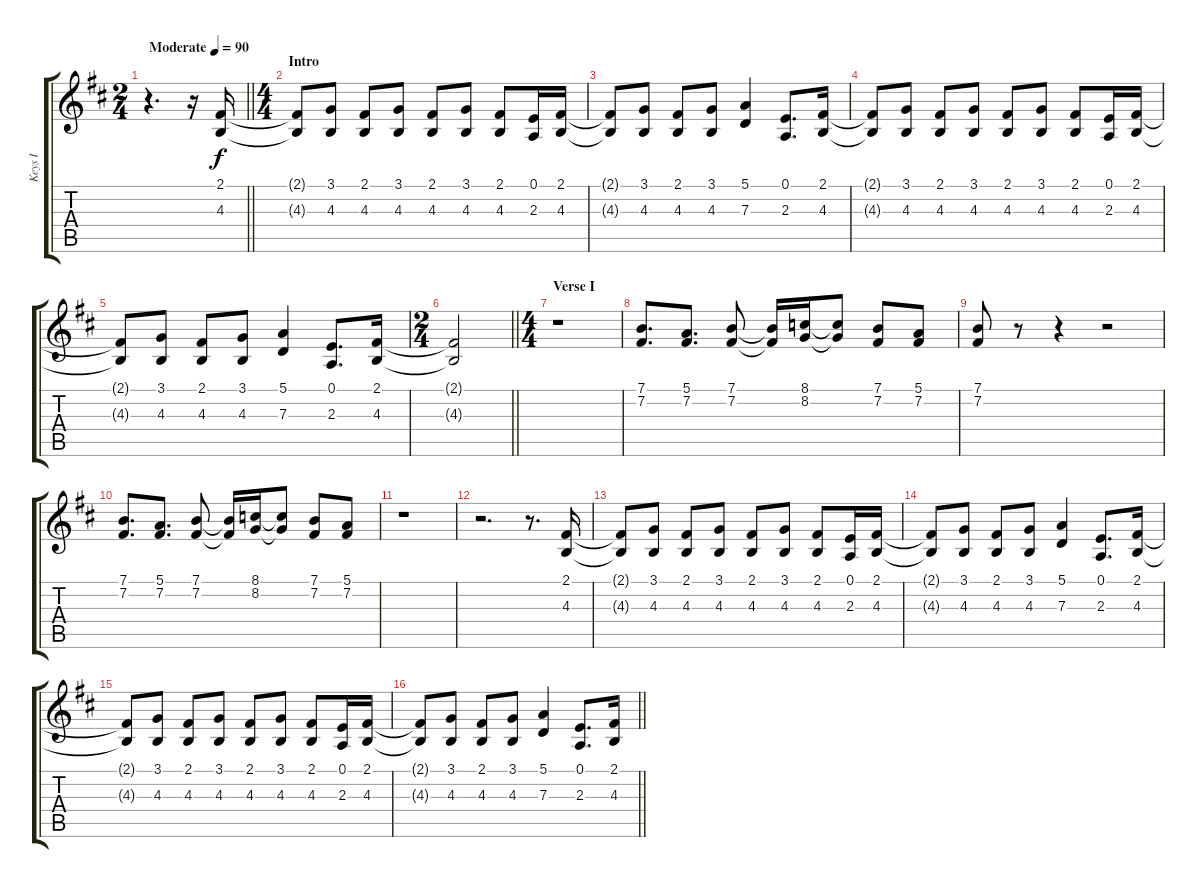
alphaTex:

\track ("Keys I" "Keys I") {instrument lead2sawtooth}
\staff {score tabs}
\tuning (E4 B3 G3 D3 A2 E2) {hide}
\ts (2 4)
\tempo (90 "Moderate")
\clef g2
\barLineRight lightlight
\ks bminor
r.4{d dy f instrument lead2sawtooth} r.16 (2.1 4.3).16 |
\ts (4 4)
\section ("" "Intro")
(2.1{t} 4.3{t}).8 (3.1 4.3).8 (2.1 4.3).8 (3.1 4.3).8 (2.1 4.3).8 (3.1 4.3).8 (2.1 4.3).8 (0.1 2.3).16 (2.1 4.3).16 |
(2.1{t} 4.3{t}).8 (3.1 4.3).8 (2.1 4.3).8 (3.1 4.3).8 (5.1 7.3).4 (0.1 2.3).8{d} (2.1 4.3).16 |
(2.1{t} 4.3{t}).8 (3.1 4.3).8 (2.1 4.3).8 (3.1 4.3).8 (2.1 4.3).8 (3.1 4.3).8 (2.1 4.3).8 (0.1 2.3).16 (2.1 4.3).16 |
(2.1{t} 4.3{t}).8 (3.1 4.3).8 (2.1 4.3).8 (3.1 4.3).8 (5.1 7.3).4 (0.1 2.3).8{d} (2.1 4.3).16 |
\ts (2 4)
\barLineRight lightlight
(2.1{t} 4.3{t}).2 |
\ts (4 4)
\section ("" "Verse I")
r.1 |
(7.1 7.2).8{d} (5.1 7.2).8{d} (7.1 7.2).8 (7.1{t} 7.2{t}).16 (8.1 8.2).16 (8.1{t} 8.2{t}).8 (7.1 7.2).8 (5.1 7.2).8 |
(7.1 7.2).8 r.8 r.4 r.2 |
(7.1 7.2).8{d} (5.1 7.2).8{d} (7.1 7.2).8 (7.1{t} 7.2{t}).16 (8.1 8.2).16 (8.1{t} 8.2{t}).8 (7.1 7.2).8 (5.1 7.2).8 |
r.1 |
r.2{d} r.8{d} (2.1 4.3).16 |
(2.1{t} 4.3{t}).8 (3.1 4.3).8 (2.1 4.3).8 (3.1 4.3).8 (2.1 4.3).8 (3.1 4.3).8 (2.1 4.3).8 (0.1 2.3).16 (2.1 4.3).16 |
(2.1{t} 4.3{t}).8 (3.1 4.3).8 (2.1 4.3).8 (3.1 4.3).8 (5.1 7.3).4 (0.1 2.3).8{d} (2.1 4.3).16 |
(2.1{t} 4.3{t}).8 (3.1 4.3).8 (2.1 4.3).8 (3.1 4.3).8 (2.1 4.3).8 (3.1 4.3).8 (2.1 4.3).8 (0.1 2.3).16 (2.1 4.3).16 |
\barLineRight lightlight
(2.1{t} 4.3{t}).8 (3.1 4.3).8 (2.1 4.3).8 (3.1 4.3).8 (5.1 7.3).4 (0.1 2.3).8{d} (2.1 4.3).16
